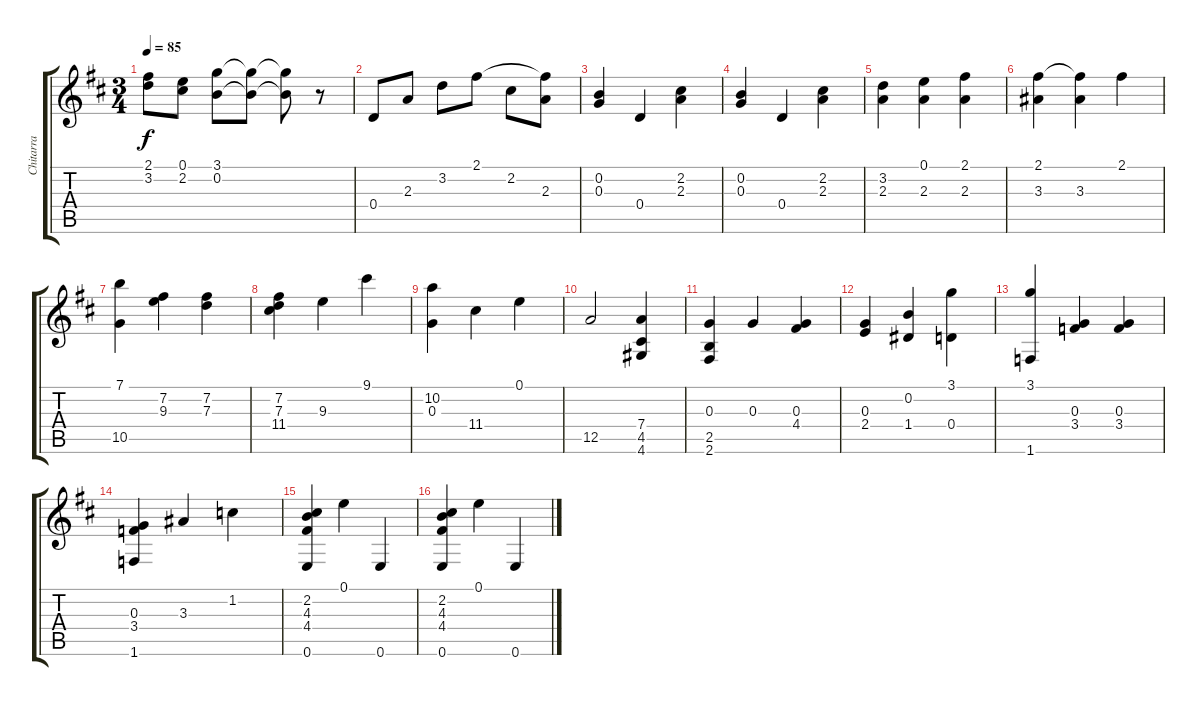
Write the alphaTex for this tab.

\track ("Chitarra" "Chitarra") {instrument acousticguitarnylon}
\staff {score tabs}
\tuning (E4 B3 G3 D3 A2 E2) {hide}
\ts (3 4)
\tempo 85
\clef g2
\ks d
(2.1 3.2).8{dy f} (0.1 2.2).8 (3.1 0.2).8 (3.1{t} 0.2{t}).8 (3.1{t} 0.2{t}).8 r.8 |
0.4.8 2.3.8 3.2.8 2.1.8 2.2.8 (2.1{t} 2.3).8 |
(0.2 0.3).4 0.4.4 (2.2 2.3).4 |
(0.2 0.3).4 0.4.4 (2.2 2.3).4 |
(3.2 2.3).4 (0.1 2.3).4 (2.1 2.3).4 |
(2.1 3.3).4 (2.1{t} 3.3).4 2.1.4 |
(7.1 10.5).4 (7.2 9.3).4 (7.2 7.3).4 |
(7.2 7.3 11.4).4 9.3.4 9.1.4 |
(10.2 0.3).4 11.4.4 0.1.4 |
12.5.2 (7.4 4.5 4.6).4 |
(0.3 2.5 2.6).4 0.3.4 (0.3 4.4).4 |
(0.3 2.4).4 (0.2 1.4).4 (3.1 0.4).4 |
(3.1 1.6).4 (0.3 3.4).4 (0.3 3.4).4 |
(0.3 3.4 1.6).4 3.3.4 1.2.4 |
(2.2 4.3 4.4 0.6).4 0.1.4 0.6.4 |
(2.2 4.3 4.4 0.6).4 0.1.4 0.6.4
